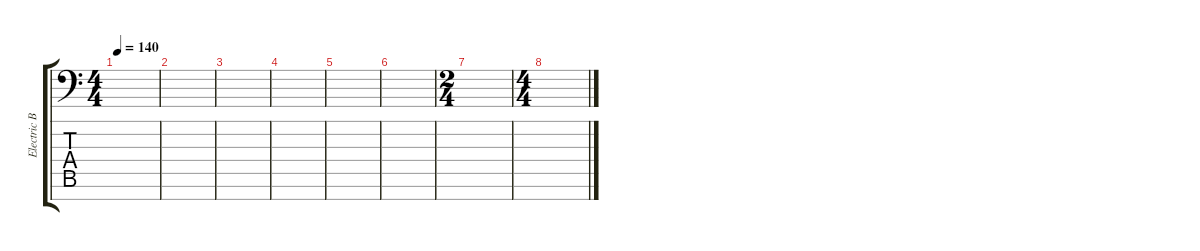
\track ("Electric Bass (finger)" "Electric B") {instrument overdrivenguitar}
\staff {score tabs}
\tuning (F2 C2 G1 D1 G0 C-1 C-1) {hide}
\ts (4 4)
\tempo 140
\clef f4
\ks c
|
|
|
|
|
|
\ts (2 4)
|
\ts (4 4)
